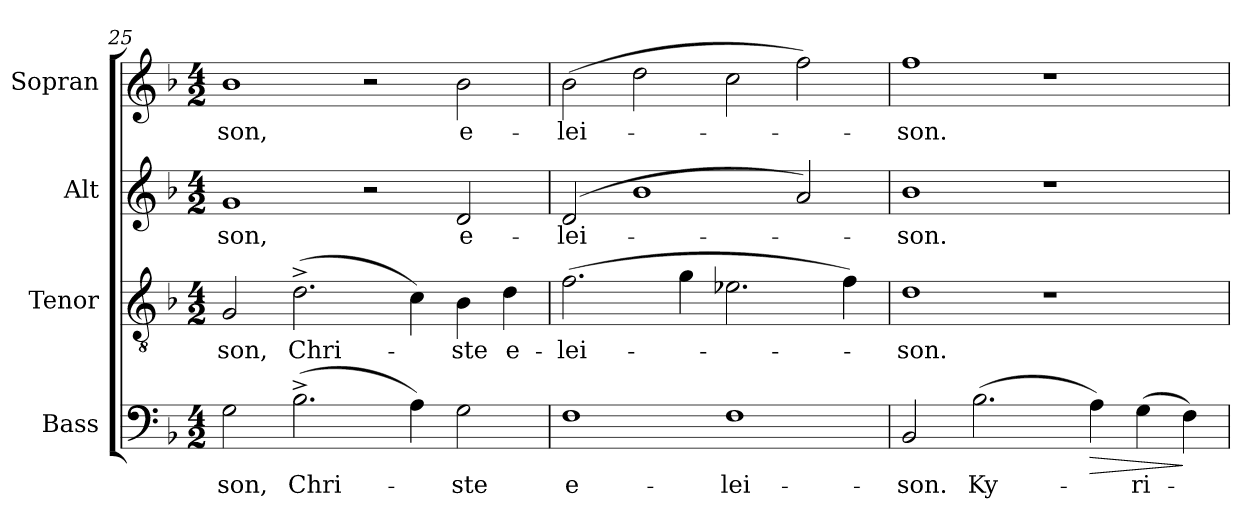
**kern	**text	**dynam	**kern	**text	**kern	**text	**kern	**text
*part4	*part4	*part4	*part3	*part3	*part2	*part2	*part1	*part1
*staff4	*staff4	*staff4	*staff3	*staff3	*staff2	*staff2	*staff1	*staff1
*I"Bass	*	*	*I"Tenor	*	*I"Alt	*	*I"Sopran	*
*I'B.	*	*	*I'T.	*	*I'A.	*	*I'S.	*
*clefF4	*	*	*clefGv2	*	*clefG2	*	*clefG2	*
*k[b-]	*	*	*k[b-]	*	*k[b-]	*	*k[b-]	*
*F:	*	*	*F:	*	*F:	*	*F:	*
*M4/2	*	*	*M4/2	*	*M4/2	*	*M4/2	*
=25	=25	=25	=25	=25	=25	=25	=25	=25
!	!LO:LY:b	!	!	!LO:LY:b	!	!LO:LY:b	!	!LO:LY:b
2G\	-son,	.	2G/	-son,	1g	-son,	1b-	-son,
!	!LO:LY:b	!	!	!LO:LY:b	!	!	!	!
(>2.B-^>\	Chri-	.	(>2.d^>\	Chri-	.	.	.	.
.	.	.	.	.	2r	.	2r	.
4A\)	.	.	4c\)	.	.	.	.	.
!	!LO:LY:b	!	!	!LO:LY:b	!	!LO:LY:b	!	!LO:LY:b
2G\	-ste	.	4B-\	-ste	2d/	e-	2b-\	e-
!	!	!	!	!LO:LY:b	!	!	!	!
.	.	.	4d\	e-	.	.	.	.
!!LO:PB:g=z
=26	=26	=26	=26	=26	=26	=26	=26	=26
!	!LO:LY:b	!	!	!LO:LY:b	!	!LO:LY:b	!	!LO:LY:b
1F	e-	.	(>2.f\	-lei-	(2d/	-lei-	(>2b-\	-lei-
.	.	.	.	.	1b-	.	2dd\	.
.	.	.	4g\	.	.	.	.	.
!	!LO:LY:b	!	!	!	!	!	!	!
1F	-lei-	.	2.e-X\	.	.	.	2cc\	.
.	.	.	.	.	2a/)	.	2ff\)	.
.	.	.	4f\)	.	.	.	.	.
=27	=27	=27	=27	=27	=27	=27	=27	=27
!	!LO:LY:b	!	!	!LO:LY:b	!	!LO:LY:b	!	!LO:LY:b
2BB-/	-son.	.	1d	-son.	1b-	-son.	1ff	-son.
!	!LO:LY:b	!	!	!	!	!	!	!
(>2.B-\	Ky-	.	.	.	.	.	.	.
.	.	.	1r	.	1r	.	1r	.
!	!	!LO:HP:b	!	!	!	!	!	!
4A\)	.	>	.	.	.	.	.	.
!	!LO:LY:b	!	!	!	!	!	!	!
(>4G\	-ri-	.	.	.	.	.	.	.
4F\)	.	]	.	.	.	.	.	.
=	=	=	=	=	=	=	=	=
*-	*-	*-	*-	*-	*-	*-	*-	*-
